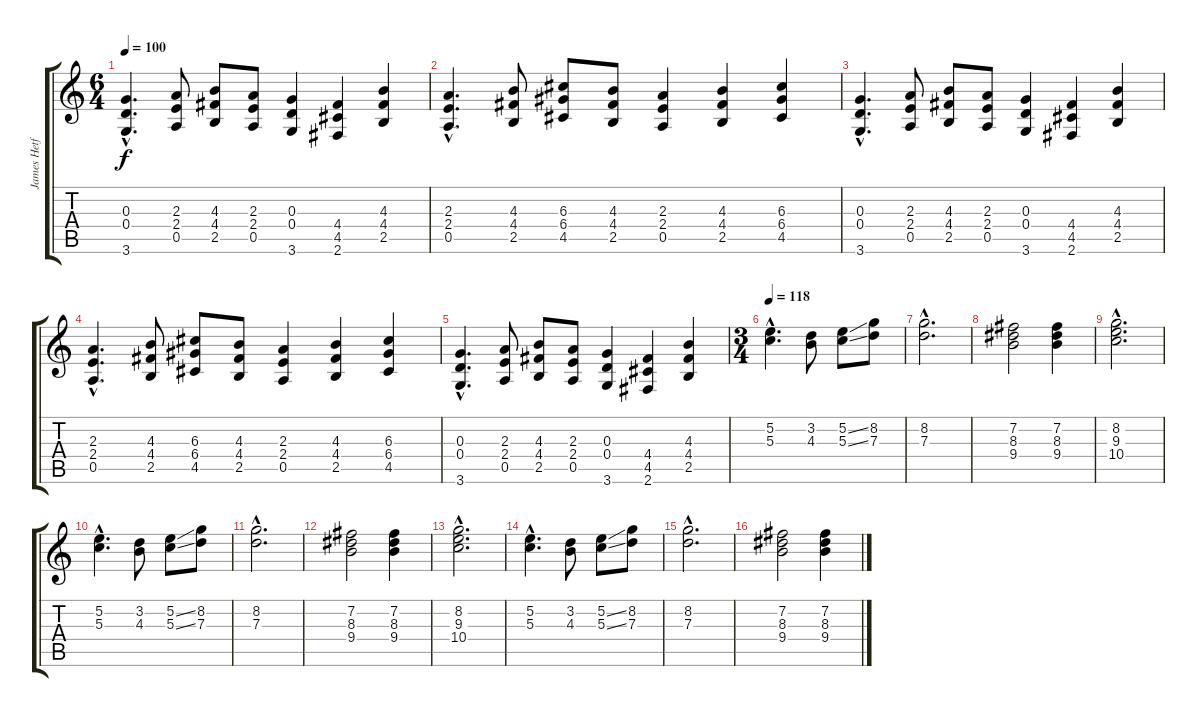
\track ("James Hetfield" "James Hetf") {instrument electricguitarclean}
\staff {score tabs}
\tuning (E4 B3 G3 D3 A2 E2) {hide}
\ts (6 4)
\tempo 100
\clef g2
\ks c
(0.3{hac} 0.4{hac} 3.6{hac}).4{d dy f instrument distortionguitar} (2.3 2.4 0.5).8 (4.3 4.4 2.5).8 (2.3 2.4 0.5).8 (0.3 0.4 3.6).4 (4.4 4.5 2.6).4 (4.3 4.4 2.5).4 |
(2.3{hac} 2.4{hac} 0.5{hac}).4{d} (4.3 4.4 2.5).8 (6.3 6.4 4.5).8 (4.3 4.4 2.5).8 (2.3 2.4 0.5).4 (4.3 4.4 2.5).4 (6.3 6.4 4.5).4 |
(0.3{hac} 0.4{hac} 3.6{hac}).4{d} (2.3 2.4 0.5).8 (4.3 4.4 2.5).8 (2.3 2.4 0.5).8 (0.3 0.4 3.6).4 (4.4 4.5 2.6).4 (4.3 4.4 2.5).4 |
(2.3{hac} 2.4{hac} 0.5{hac}).4{d} (4.3 4.4 2.5).8 (6.3 6.4 4.5).8 (4.3 4.4 2.5).8 (2.3 2.4 0.5).4 (4.3 4.4 2.5).4 (6.3 6.4 4.5).4 |
(0.3{hac} 0.4{hac} 3.6{hac}).4{d} (2.3 2.4 0.5).8 (4.3 4.4 2.5).8 (2.3 2.4 0.5).8 (0.3 0.4 3.6).4 (4.4 4.5 2.6).4 (4.3 4.4 2.5).4 |
\ts (3 4)
\tempo 118
(5.2{hac} 5.3{hac}).4{d} (3.2 4.3).8 (5.2{ss} 5.3{ss}).8 (8.2 7.3).8 |
(8.2{hac} 7.3{hac}).2{d} |
(7.2 8.3 9.4).2 (7.2 8.3 9.4).4 |
(8.2{hac} 9.3{hac} 10.4{hac}).2{d} |
(5.2{hac} 5.3{hac}).4{d} (3.2 4.3).8 (5.2{ss} 5.3{ss}).8 (8.2 7.3).8 |
(8.2{hac} 7.3{hac}).2{d} |
(7.2 8.3 9.4).2 (7.2 8.3 9.4).4 |
(8.2{hac} 9.3{hac} 10.4{hac}).2{d} |
(5.2{hac} 5.3{hac}).4{d} (3.2 4.3).8 (5.2{ss} 5.3{ss}).8 (8.2 7.3).8 |
(8.2{hac} 7.3{hac}).2{d} |
(7.2 8.3 9.4).2 (7.2 8.3 9.4).4
